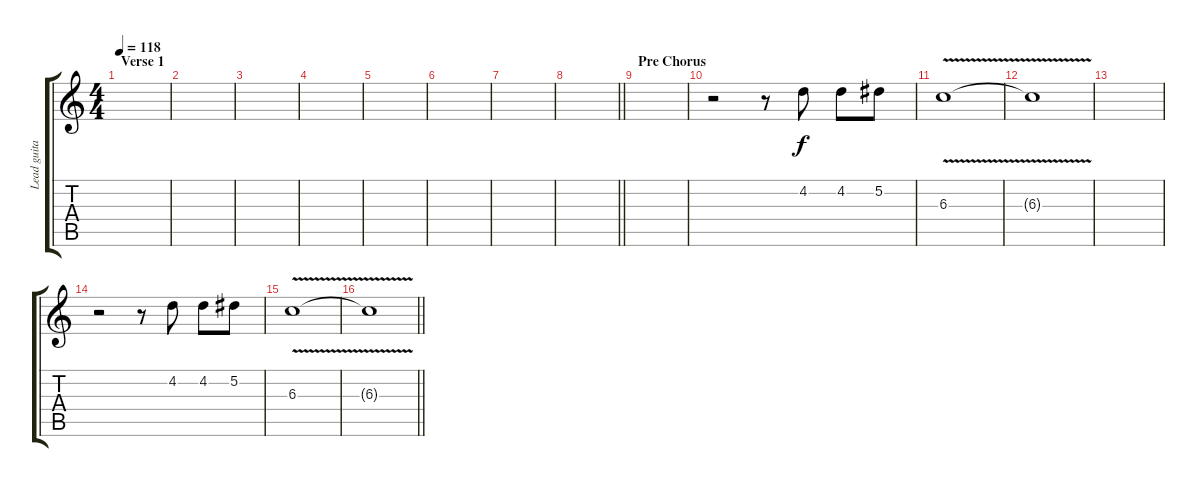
\track ("Lead guitar 2" "Lead guita") {instrument distortionguitar}
\staff {score tabs}
\tuning (Eb4 Bb3 Gb3 Db3 Ab2 Eb2) {hide}
\ts (4 4)
\section ("" "Verse 1")
\tempo 118
\clef g2
\ks c
|
|
|
|
|
|
|
\barLineRight lightlight
|
\section ("" "Pre Chorus")
|
r.2 r.8 4.2.8 4.2.8 5.2.8 |
6.3{v}.1 |
6.3{t}.1 |
|
r.2 r.8 4.2.8 4.2.8 5.2.8 |
6.3{v}.1 |
\barLineRight lightlight
6.3{t}.1
